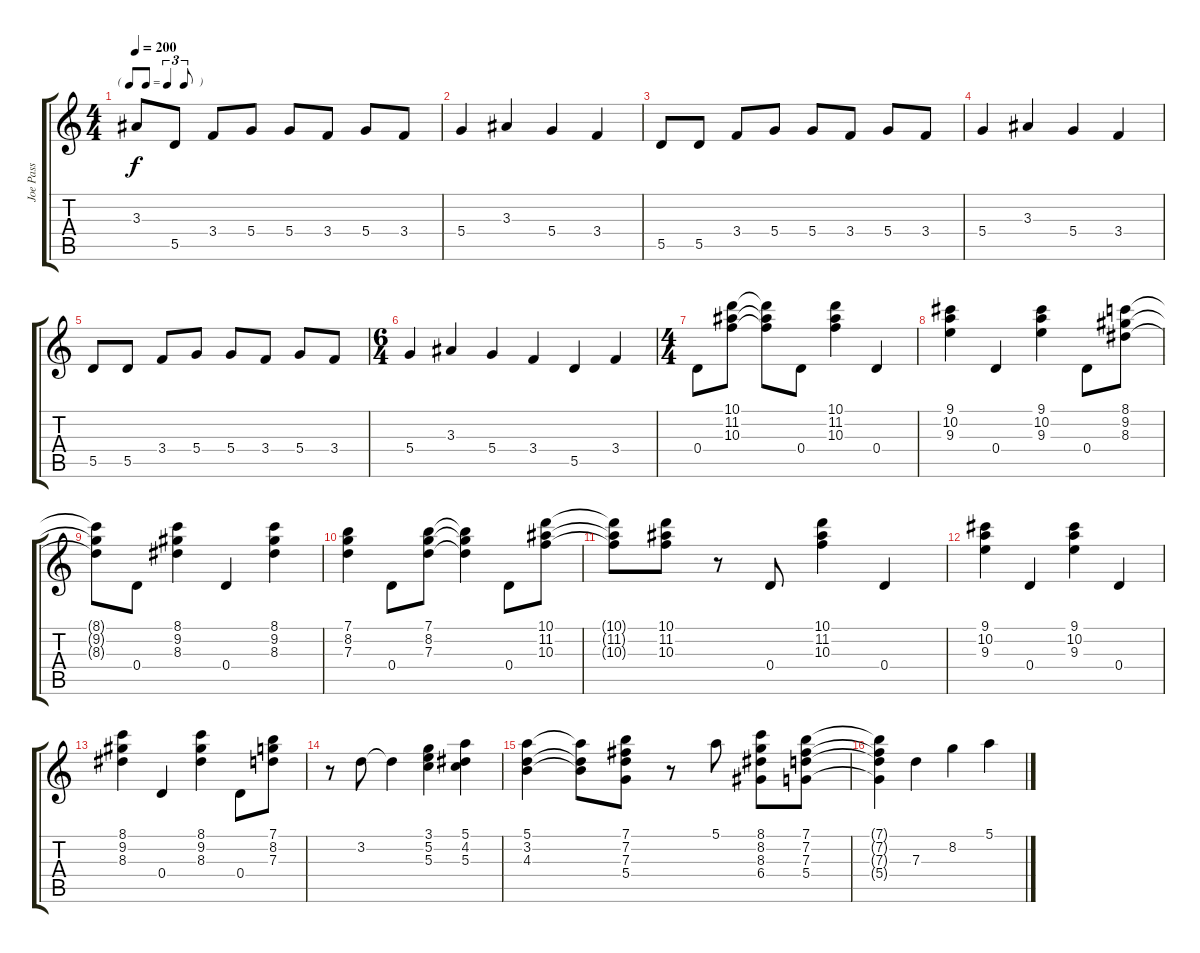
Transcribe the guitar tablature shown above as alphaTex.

\track ("Joe Pass" "Joe Pass") {instrument electricguitarjazz}
\staff {score tabs}
\tuning (E4 B3 G3 D3 A2 E2) {hide}
\ts (4 4)
\tf triplet8th
\tempo 200
\clef g2
\ks c
3.3.8{dy f} 5.5.8 3.4.8 5.4.8 5.4.8 3.4.8 5.4.8 3.4.8 |
5.4.4 3.3.4 5.4.4 3.4.4 |
5.5.8 5.5.8 3.4.8 5.4.8 5.4.8 3.4.8 5.4.8 3.4.8 |
5.4.4 3.3.4 5.4.4 3.4.4 |
5.5.8 5.5.8 3.4.8 5.4.8 5.4.8 3.4.8 5.4.8 3.4.8 |
\ts (6 4)
5.4.4 3.3.4 5.4.4 3.4.4 5.5.4 3.4.4 |
\ts (4 4)
0.4.8 (10.1 11.2 10.3).8 (10.1{t} 11.2{t} 10.3{t}).8 0.4.8 (10.1 11.2 10.3).4 0.4.4 |
(9.1 10.2 9.3).4 0.4.4 (9.1 10.2 9.3).4 0.4.8 (8.1 9.2 8.3).8 |
(8.1{t} 9.2{t} 8.3{t}).8 0.4.8 (8.1 9.2 8.3).4 0.4.4 (8.1 9.2 8.3).4 |
(7.1 8.2 7.3).4 0.4.8 (7.1 8.2 7.3).8 (7.1{t} 8.2{t} 7.3{t}).4 0.4.8 (10.1 11.2 10.3).8 |
(10.1{t} 11.2{t} 10.3{t}).8 (10.1 11.2 10.3).8 r.8 0.4.8 (10.1 11.2 10.3).4 0.4.4 |
(9.1 10.2 9.3).4 0.4.4 (9.1 10.2 9.3).4 0.4.4 |
(8.1 9.2 8.3).4 0.4.4 (8.1 9.2 8.3).4 0.4.8 (7.1 8.2 7.3).8 |
r.8 3.2.8 3.2{t}.4 (3.1 5.2 5.3).4 (5.1 4.2 5.3).4 |
(5.1 3.2 4.3).4 (5.1{t} 3.2{t} 4.3{t}).8 (7.1 7.2 7.3 5.4).8 r.8 5.1.8 (8.1 8.2 8.3 6.4).8 (7.1 7.2 7.3 5.4).8 |
(7.1{t} 7.2{t} 7.3{t} 5.4{t}).4 7.3.4 8.2.4 5.1.4
